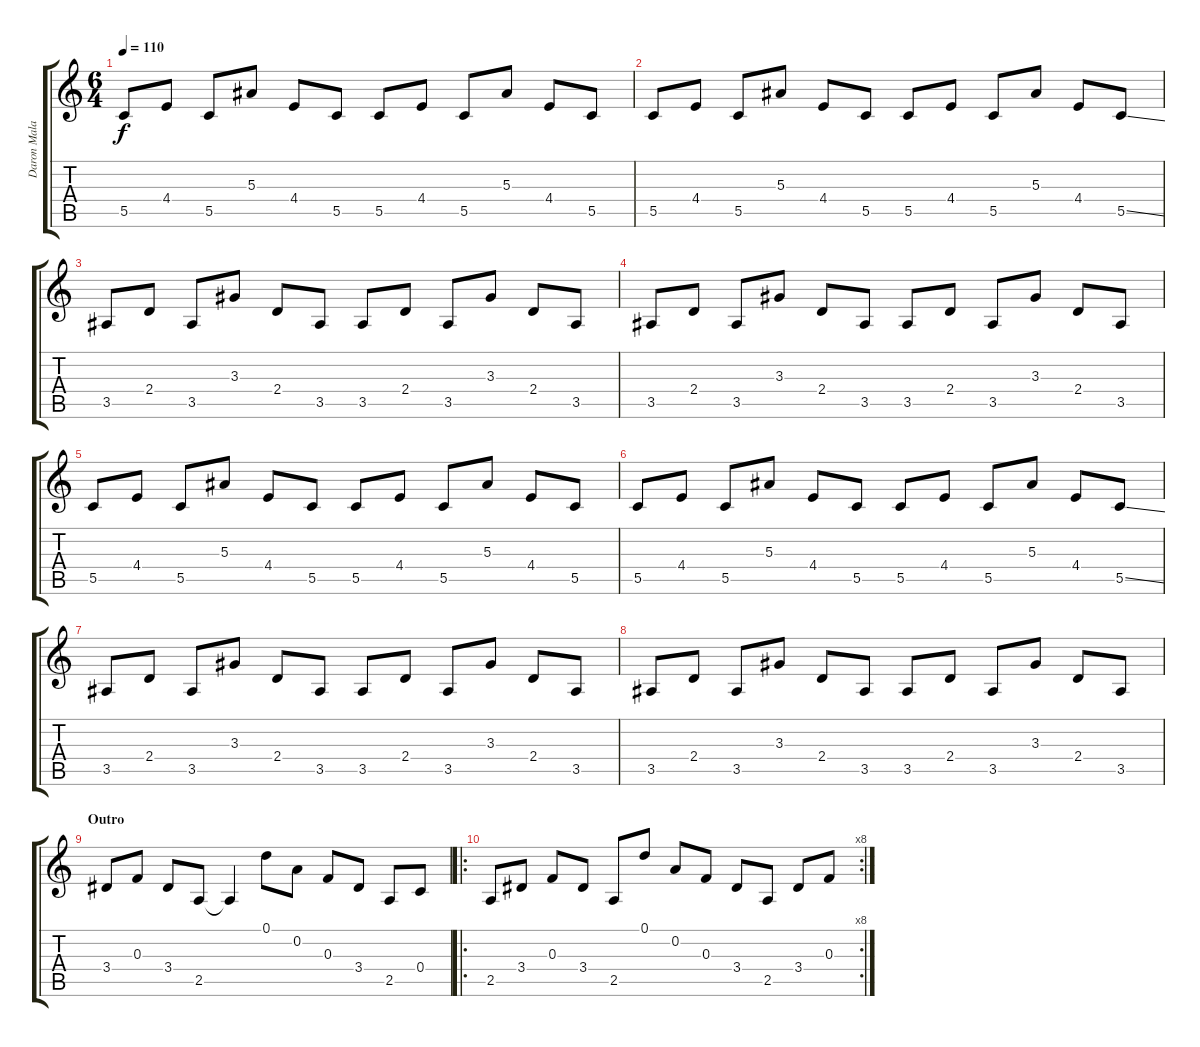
\track ("Daron Malakian" "Daron Mala") {instrument electricguitarclean}
\staff {score tabs}
\tuning (D4 A3 F3 C3 G2 C2) {hide}
\ts (6 4)
\tempo 110
\clef g2
\ks c
5.5.8{dy f} 4.4.8 5.5.8 5.3.8 4.4.8 5.5.8 5.5.8 4.4.8 5.5.8 5.3.8 4.4.8 5.5.8 |
5.5.8 4.4.8 5.5.8 5.3.8 4.4.8 5.5.8 5.5.8 4.4.8 5.5.8 5.3.8 4.4.8 5.5{ss}.8 |
3.5.8 2.4.8 3.5.8 3.3.8 2.4.8 3.5.8 3.5.8 2.4.8 3.5.8 3.3.8 2.4.8 3.5.8 |
3.5.8 2.4.8 3.5.8 3.3.8 2.4.8 3.5.8 3.5.8 2.4.8 3.5.8 3.3.8 2.4.8 3.5.8 |
5.5.8 4.4.8 5.5.8 5.3.8 4.4.8 5.5.8 5.5.8 4.4.8 5.5.8 5.3.8 4.4.8 5.5.8 |
5.5.8 4.4.8 5.5.8 5.3.8 4.4.8 5.5.8 5.5.8 4.4.8 5.5.8 5.3.8 4.4.8 5.5{ss}.8 |
3.5.8 2.4.8 3.5.8 3.3.8 2.4.8 3.5.8 3.5.8 2.4.8 3.5.8 3.3.8 2.4.8 3.5.8 |
3.5.8 2.4.8 3.5.8 3.3.8 2.4.8 3.5.8 3.5.8 2.4.8 3.5.8 3.3.8 2.4.8 3.5.8 |
\section ("" "Outro")
3.4.8 0.3.8 3.4.8 2.5.8 2.5{t}.4 0.1.8 0.2.8 0.3.8 3.4.8 2.5.8 0.4.8 |
\ro
\rc 8
2.5.8 3.4.8 0.3.8 3.4.8 2.5.8 0.1.8 0.2.8 0.3.8 3.4.8 2.5.8 3.4.8 0.3.8
